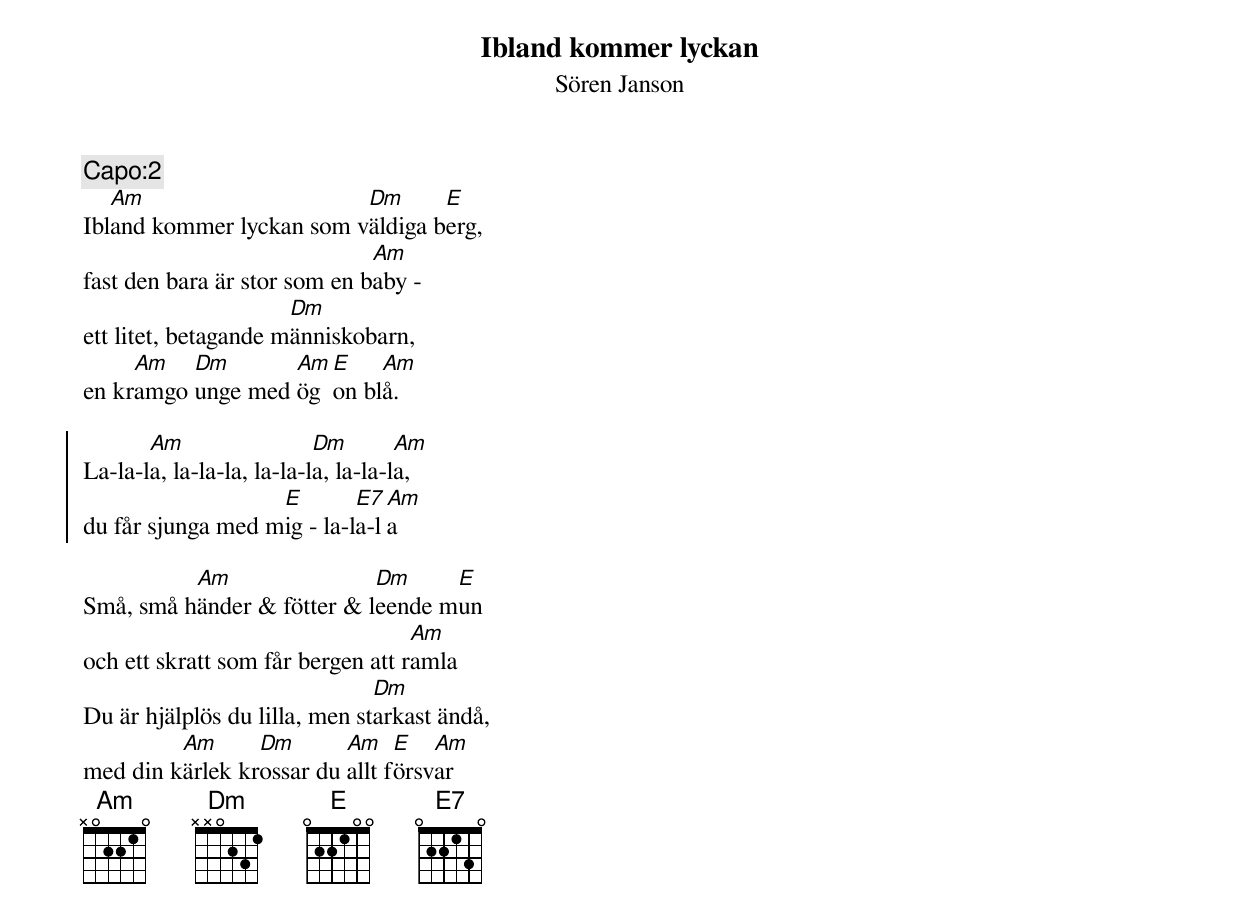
{t:Ibland kommer lyckan}
{st:Sören Janson}
{c:Capo:2}
Ibl[Am]and kommer lyckan som v[Dm]äldiga b[E]erg,
fast den bara är stor som en b[Am]aby -
ett litet, betagande m[Dm]änniskobarn,
en kr[Am]amgo [Dm]unge med [Am]ög[E]on bl[Am]å.

{soc}
La-la-l[Am]a, la-la-la, la-la-l[Dm]a, la-la-l[Am]a,
du får sjunga med m[E]ig - la-l[E7]a-l[Am]a
{eoc}

Små, små h[Am]änder & fötter & l[Dm]eende m[E]un
och ett skratt som får bergen att r[Am]amla
Du är hjälplös du lilla, men st[Dm]arkast ändå,
med din k[Am]ärlek kr[Dm]ossar du [Am]allt f[E]örsv[Am]ar
